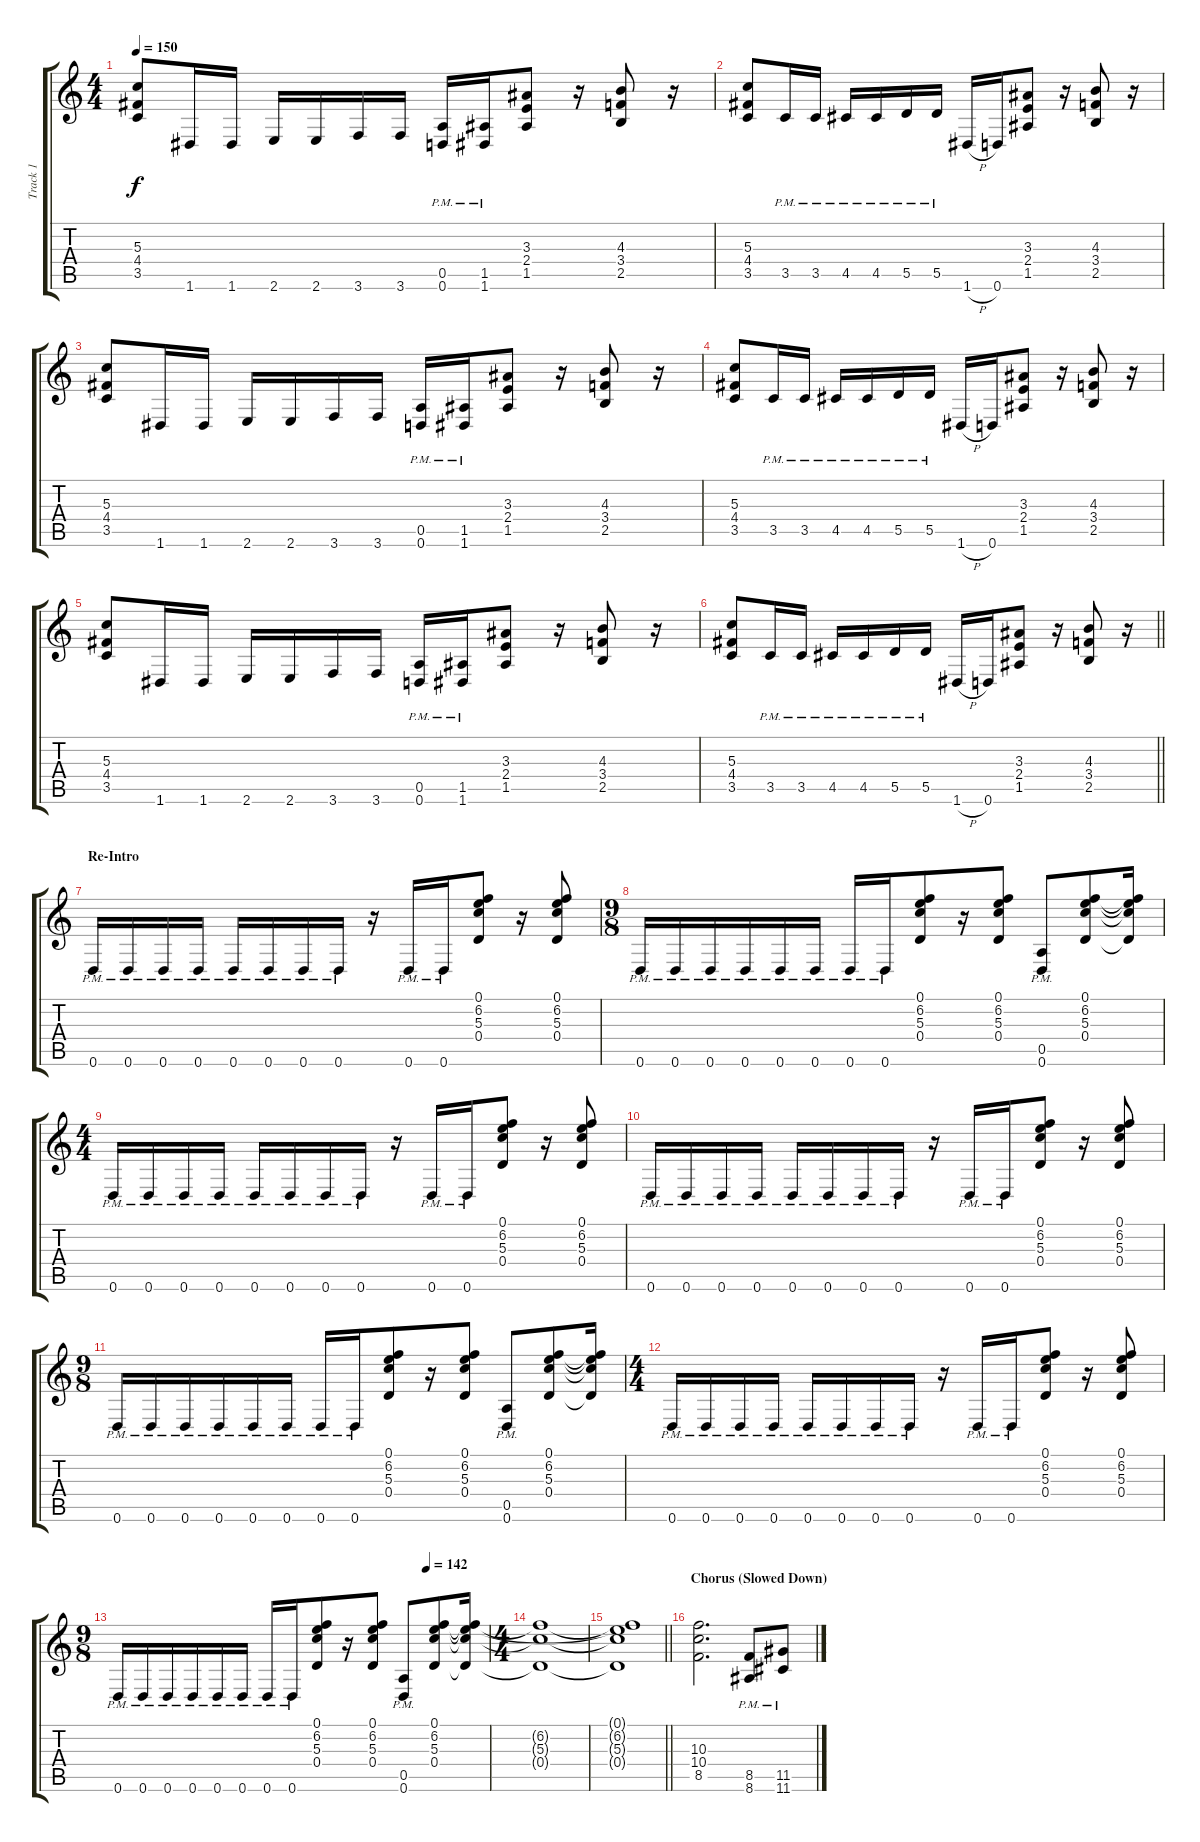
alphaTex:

\track ("Track 1" "Track 1") {instrument distortionguitar}
\staff {score tabs}
\tuning (E4 B3 G3 D3 A2 D2) {hide}
\ts (4 4)
\tempo 150
\clef g2
\ks c
(5.3 4.4 3.5).8{dy f} 1.6.16 1.6.16 2.6.16 2.6.16 3.6.16 3.6.16 (0.5{pm} 0.6{pm}).16 (1.5{pm} 1.6{pm}).16 (3.3 2.4 1.5).8 r.16 (4.3 3.4 2.5).8 r.16 |
(5.3 4.4 3.5).8 3.5{pm}.16 3.5{pm}.16 4.5{pm}.16 4.5{pm}.16 5.5{pm}.16 5.5{pm}.16 1.6{h}.16 0.6.16 (3.3 2.4 1.5).8 r.16 (4.3 3.4 2.5).8 r.16 |
(5.3 4.4 3.5).8 1.6.16 1.6.16 2.6.16 2.6.16 3.6.16 3.6.16 (0.5{pm} 0.6{pm}).16 (1.5{pm} 1.6{pm}).16 (3.3 2.4 1.5).8 r.16 (4.3 3.4 2.5).8 r.16 |
(5.3 4.4 3.5).8 3.5{pm}.16 3.5{pm}.16 4.5{pm}.16 4.5{pm}.16 5.5{pm}.16 5.5{pm}.16 1.6{h}.16 0.6.16 (3.3 2.4 1.5).8 r.16 (4.3 3.4 2.5).8 r.16 |
(5.3 4.4 3.5).8 1.6.16 1.6.16 2.6.16 2.6.16 3.6.16 3.6.16 (0.5{pm} 0.6{pm}).16 (1.5{pm} 1.6{pm}).16 (3.3 2.4 1.5).8 r.16 (4.3 3.4 2.5).8 r.16 |
\barLineRight lightlight
(5.3 4.4 3.5).8 3.5{pm}.16 3.5{pm}.16 4.5{pm}.16 4.5{pm}.16 5.5{pm}.16 5.5{pm}.16 1.6{h}.16 0.6.16 (3.3 2.4 1.5).8 r.16 (4.3 3.4 2.5).8 r.16 |
\section ("" "Re-Intro")
0.6{pm}.16 0.6{pm}.16 0.6{pm}.16 0.6{pm}.16 0.6{pm}.16 0.6{pm}.16 0.6{pm}.16 0.6{pm}.16 r.16 0.6{pm}.16 0.6{pm}.16 (0.1 6.2 5.3 0.4).8 r.16 (0.1 6.2 5.3 0.4).8 |
\ts (9 8)
0.6{pm}.16 0.6{pm}.16 0.6{pm}.16 0.6{pm}.16 0.6{pm}.16 0.6{pm}.16 0.6{pm}.16 0.6{pm}.16 (0.1 6.2 5.3 0.4).8 r.16 (0.1 6.2 5.3 0.4).8 (0.5{pm} 0.6{pm}).8 (0.1 6.2 5.3 0.4).8 (0.1{t} 6.2{t} 5.3{t} 0.4{t}).16 |
\ts (4 4)
0.6{pm}.16 0.6{pm}.16 0.6{pm}.16 0.6{pm}.16 0.6{pm}.16 0.6{pm}.16 0.6{pm}.16 0.6{pm}.16 r.16 0.6{pm}.16 0.6{pm}.16 (0.1 6.2 5.3 0.4).8 r.16 (0.1 6.2 5.3 0.4).8 |
0.6{pm}.16 0.6{pm}.16 0.6{pm}.16 0.6{pm}.16 0.6{pm}.16 0.6{pm}.16 0.6{pm}.16 0.6{pm}.16 r.16 0.6{pm}.16 0.6{pm}.16 (0.1 6.2 5.3 0.4).8 r.16 (0.1 6.2 5.3 0.4).8 |
\ts (9 8)
0.6{pm}.16 0.6{pm}.16 0.6{pm}.16 0.6{pm}.16 0.6{pm}.16 0.6{pm}.16 0.6{pm}.16 0.6{pm}.16 (0.1 6.2 5.3 0.4).8 r.16 (0.1 6.2 5.3 0.4).8 (0.5{pm} 0.6{pm}).8 (0.1 6.2 5.3 0.4).8 (0.1{t} 6.2{t} 5.3{t} 0.4{t}).16 |
\ts (4 4)
0.6{pm}.16 0.6{pm}.16 0.6{pm}.16 0.6{pm}.16 0.6{pm}.16 0.6{pm}.16 0.6{pm}.16 0.6{pm}.16 r.16 0.6{pm}.16 0.6{pm}.16 (0.1 6.2 5.3 0.4).8 r.16 (0.1 6.2 5.3 0.4).8 |
\ts (9 8)
\tempo (142 0.8333333333333334)
0.6{pm}.16 0.6{pm}.16 0.6{pm}.16 0.6{pm}.16 0.6{pm}.16 0.6{pm}.16 0.6{pm}.16 0.6{pm}.16 (0.1 6.2 5.3 0.4).8 r.16 (0.1 6.2 5.3 0.4).8 (0.5{pm} 0.6{pm}).8 (0.1 6.2 5.3 0.4).8 (0.1{t} 6.2{t} 5.3{t} 0.4{t}).16 |
\ts (4 4)
(6.2{t} 5.3{t} 0.4{t}).1 |
\barLineRight lightlight
(0.1{t} 6.2{t} 5.3{t} 0.4{t}).1 |
\section ("" "Chorus (Slowed Down)")
(10.3 10.4 8.5).2{d instrument distortionguitar} (8.5{pm} 8.6{pm}).8 (11.5{pm} 11.6{pm}).8
